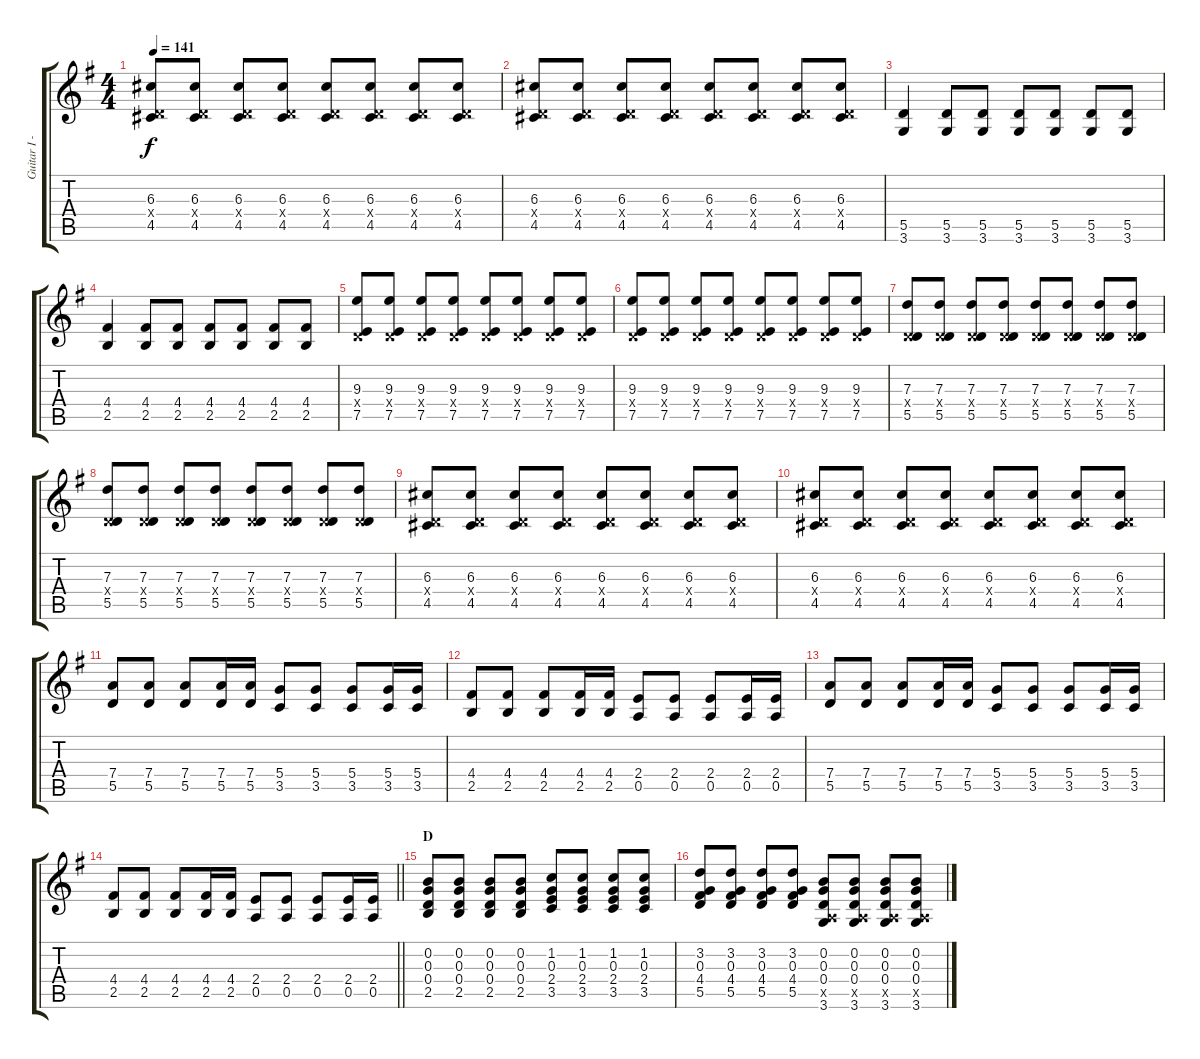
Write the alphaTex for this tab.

\track ("Guitar I - Gotoh Masafumi" "Guitar I -") {instrument overdrivenguitar}
\staff {score tabs}
\tuning (E4 B3 G3 D3 A2 E2) {hide}
\ts (4 4)
\tempo 141
\clef g2
\ks g
(6.3 0.4{x} 4.5).8{dy f} (6.3 0.4{x} 4.5).8 (6.3 0.4{x} 4.5).8 (6.3 0.4{x} 4.5).8 (6.3 0.4{x} 4.5).8 (6.3 0.4{x} 4.5).8 (6.3 0.4{x} 4.5).8 (6.3 0.4{x} 4.5).8 |
(6.3 0.4{x} 4.5).8 (6.3 0.4{x} 4.5).8 (6.3 0.4{x} 4.5).8 (6.3 0.4{x} 4.5).8 (6.3 0.4{x} 4.5).8 (6.3 0.4{x} 4.5).8 (6.3 0.4{x} 4.5).8 (6.3 0.4{x} 4.5).8 |
(5.5 3.6).4 (5.5 3.6).8 (5.5 3.6).8 (5.5 3.6).8 (5.5 3.6).8 (5.5 3.6).8 (5.5 3.6).8 |
(4.4 2.5).4 (4.4 2.5).8 (4.4 2.5).8 (4.4 2.5).8 (4.4 2.5).8 (4.4 2.5).8 (4.4 2.5).8 |
(9.3 0.4{x} 7.5).8 (9.3 0.4{x} 7.5).8 (9.3 0.4{x} 7.5).8 (9.3 0.4{x} 7.5).8 (9.3 0.4{x} 7.5).8 (9.3 0.4{x} 7.5).8 (9.3 0.4{x} 7.5).8 (9.3 0.4{x} 7.5).8 |
(9.3 0.4{x} 7.5).8 (9.3 0.4{x} 7.5).8 (9.3 0.4{x} 7.5).8 (9.3 0.4{x} 7.5).8 (9.3 0.4{x} 7.5).8 (9.3 0.4{x} 7.5).8 (9.3 0.4{x} 7.5).8 (9.3 0.4{x} 7.5).8 |
(7.3 0.4{x} 5.5).8 (7.3 0.4{x} 5.5).8 (7.3 0.4{x} 5.5).8 (7.3 0.4{x} 5.5).8 (7.3 0.4{x} 5.5).8 (7.3 0.4{x} 5.5).8 (7.3 0.4{x} 5.5).8 (7.3 0.4{x} 5.5).8 |
(7.3 0.4{x} 5.5).8 (7.3 0.4{x} 5.5).8 (7.3 0.4{x} 5.5).8 (7.3 0.4{x} 5.5).8 (7.3 0.4{x} 5.5).8 (7.3 0.4{x} 5.5).8 (7.3 0.4{x} 5.5).8 (7.3 0.4{x} 5.5).8 |
(6.3 0.4{x} 4.5).8 (6.3 0.4{x} 4.5).8 (6.3 0.4{x} 4.5).8 (6.3 0.4{x} 4.5).8 (6.3 0.4{x} 4.5).8 (6.3 0.4{x} 4.5).8 (6.3 0.4{x} 4.5).8 (6.3 0.4{x} 4.5).8 |
(6.3 0.4{x} 4.5).8 (6.3 0.4{x} 4.5).8 (6.3 0.4{x} 4.5).8 (6.3 0.4{x} 4.5).8 (6.3 0.4{x} 4.5).8 (6.3 0.4{x} 4.5).8 (6.3 0.4{x} 4.5).8 (6.3 0.4{x} 4.5).8 |
(7.4 5.5).8 (7.4 5.5).8 (7.4 5.5).8 (7.4 5.5).16 (7.4 5.5).16 (5.4 3.5).8 (5.4 3.5).8 (5.4 3.5).8 (5.4 3.5).16 (5.4 3.5).16 |
(4.4 2.5).8 (4.4 2.5).8 (4.4 2.5).8 (4.4 2.5).16 (4.4 2.5).16 (2.4 0.5).8 (2.4 0.5).8 (2.4 0.5).8 (2.4 0.5).16 (2.4 0.5).16 |
(7.4 5.5).8 (7.4 5.5).8 (7.4 5.5).8 (7.4 5.5).16 (7.4 5.5).16 (5.4 3.5).8 (5.4 3.5).8 (5.4 3.5).8 (5.4 3.5).16 (5.4 3.5).16 |
\barLineRight lightlight
(4.4 2.5).8 (4.4 2.5).8 (4.4 2.5).8 (4.4 2.5).16 (4.4 2.5).16 (2.4 0.5).8 (2.4 0.5).8 (2.4 0.5).8 (2.4 0.5).16 (2.4 0.5).16 |
\section ("" "D")
(0.2 0.3 0.4 2.5).8 (0.2 0.3 0.4 2.5).8 (0.2 0.3 0.4 2.5).8 (0.2 0.3 0.4 2.5).8 (1.2 0.3 2.4 3.5).8 (1.2 0.3 2.4 3.5).8 (1.2 0.3 2.4 3.5).8 (1.2 0.3 2.4 3.5).8 |
(3.2 0.3 4.4 5.5).8 (3.2 0.3 4.4 5.5).8 (3.2 0.3 4.4 5.5).8 (3.2 0.3 4.4 5.5).8 (0.2 0.3 0.4 0.5{x} 3.6).8 (0.2 0.3 0.4 0.5{x} 3.6).8 (0.2 0.3 0.4 0.5{x} 3.6).8 (0.2 0.3 0.4 0.5{x} 3.6).8
